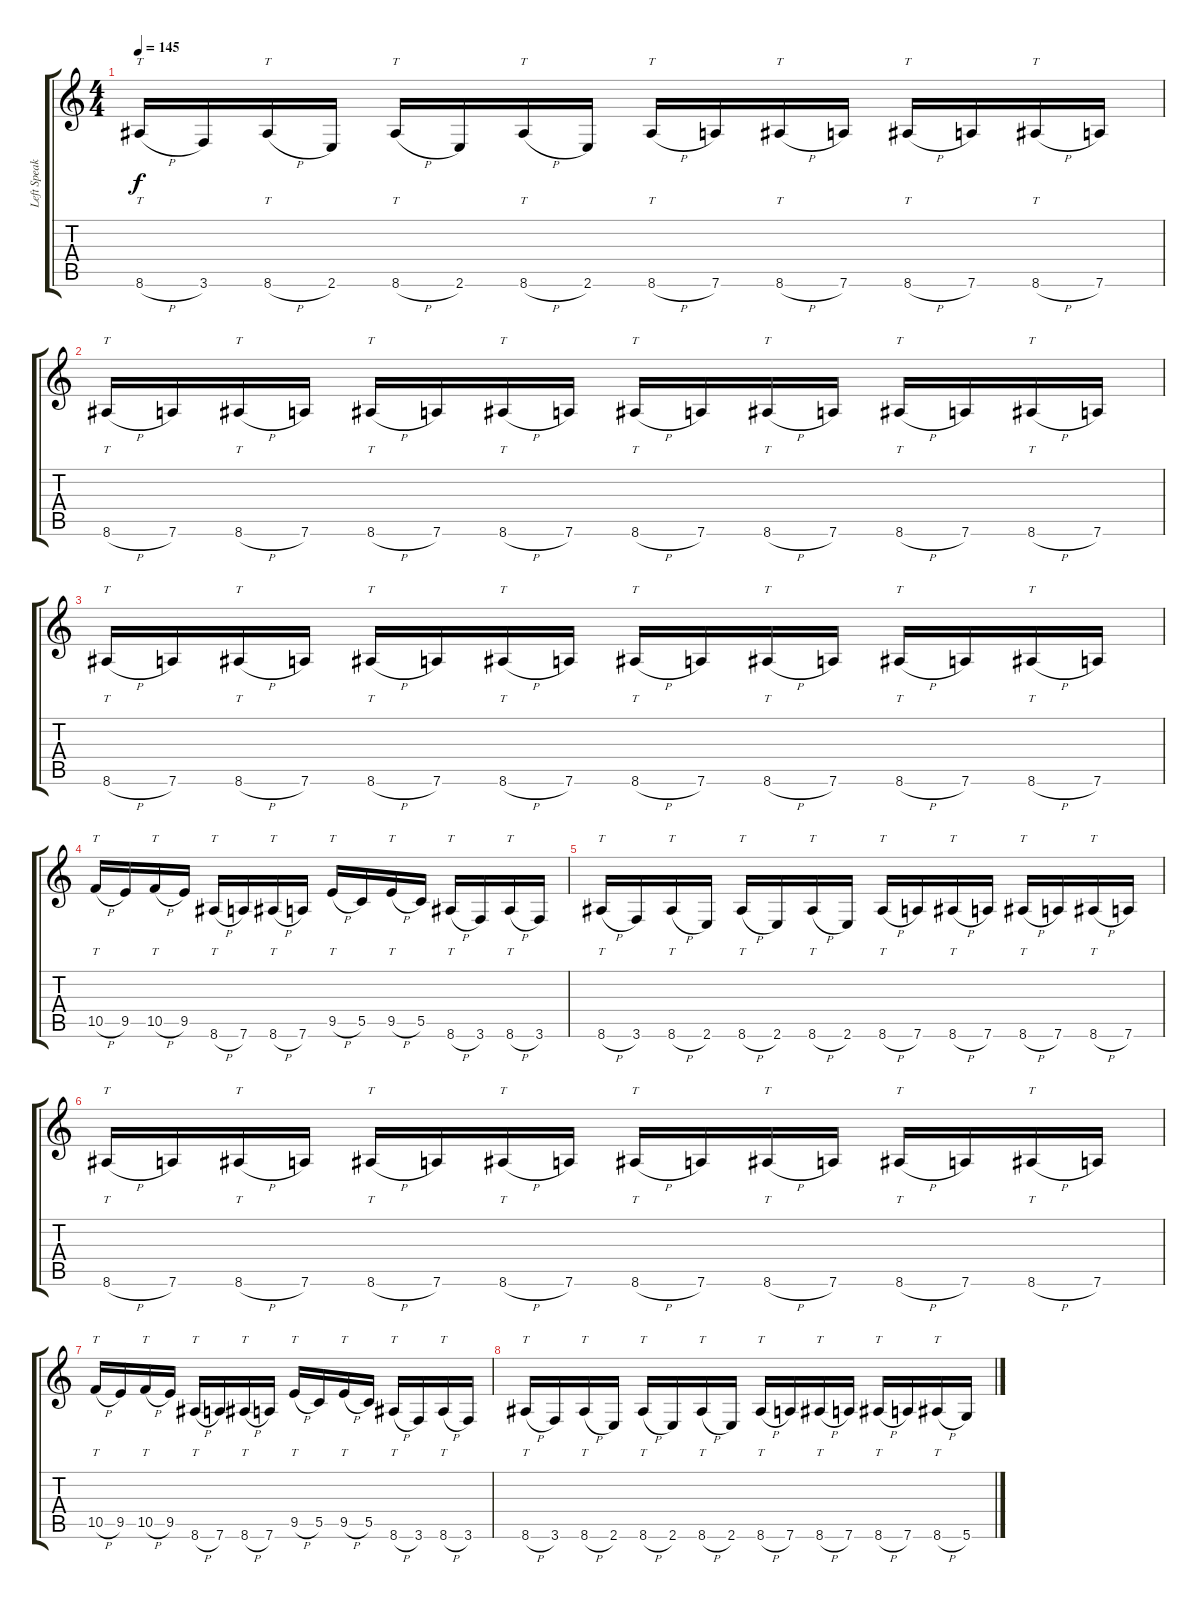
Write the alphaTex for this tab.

\track ("Left Speaker 1" "Left Speak") {instrument distortionguitar}
\staff {score tabs}
\tuning (D4 A3 F3 C3 G2 D2) {hide}
\ts (4 4)
\tempo 145
\clef g2
\ks c
8.6{h}.16{tt dy f} 3.6.16 8.6{h}.16{tt} 2.6.16 8.6{h}.16{tt} 2.6.16 8.6{h}.16{tt} 2.6.16 8.6{h}.16{tt} 7.6.16 8.6{h}.16{tt} 7.6.16 8.6{h}.16{tt} 7.6.16 8.6{h}.16{tt} 7.6.16 |
8.6{h}.16{tt} 7.6.16 8.6{h}.16{tt} 7.6.16 8.6{h}.16{tt} 7.6.16 8.6{h}.16{tt} 7.6.16 8.6{h}.16{tt} 7.6.16 8.6{h}.16{tt} 7.6.16 8.6{h}.16{tt} 7.6.16 8.6{h}.16{tt} 7.6.16 |
8.6{h}.16{tt} 7.6.16 8.6{h}.16{tt} 7.6.16 8.6{h}.16{tt} 7.6.16 8.6{h}.16{tt} 7.6.16 8.6{h}.16{tt} 7.6.16 8.6{h}.16{tt} 7.6.16 8.6{h}.16{tt} 7.6.16 8.6{h}.16{tt} 7.6.16 |
10.5{h}.16{tt} 9.5.16 10.5{h}.16{tt} 9.5.16 8.6{h}.16{tt} 7.6.16 8.6{h}.16{tt} 7.6.16 9.5{h}.16{tt} 5.5.16 9.5{h}.16{tt} 5.5.16 8.6{h}.16{tt} 3.6.16 8.6{h}.16{tt} 3.6.16 |
8.6{h}.16{tt} 3.6.16 8.6{h}.16{tt} 2.6.16 8.6{h}.16{tt} 2.6.16 8.6{h}.16{tt} 2.6.16 8.6{h}.16{tt} 7.6.16 8.6{h}.16{tt} 7.6.16 8.6{h}.16{tt} 7.6.16 8.6{h}.16{tt} 7.6.16 |
8.6{h}.16{tt} 7.6.16 8.6{h}.16{tt} 7.6.16 8.6{h}.16{tt} 7.6.16 8.6{h}.16{tt} 7.6.16 8.6{h}.16{tt} 7.6.16 8.6{h}.16{tt} 7.6.16 8.6{h}.16{tt} 7.6.16 8.6{h}.16{tt} 7.6.16 |
10.5{h}.16{tt} 9.5.16 10.5{h}.16{tt} 9.5.16 8.6{h}.16{tt} 7.6.16 8.6{h}.16{tt} 7.6.16 9.5{h}.16{tt} 5.5.16 9.5{h}.16{tt} 5.5.16 8.6{h}.16{tt} 3.6.16 8.6{h}.16{tt} 3.6.16 |
8.6{h}.16{tt} 3.6.16 8.6{h}.16{tt} 2.6.16 8.6{h}.16{tt} 2.6.16 8.6{h}.16{tt} 2.6.16 8.6{h}.16{tt} 7.6.16 8.6{h}.16{tt} 7.6.16 8.6{h}.16{tt} 7.6.16 8.6{h}.16{tt} 5.6.16
